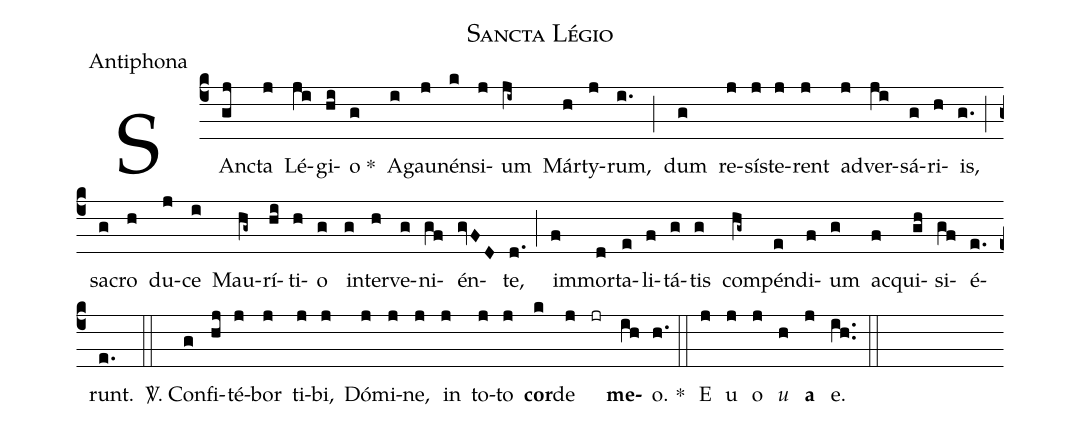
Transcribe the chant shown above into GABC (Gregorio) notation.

name:Sancta Légio;
office-part:Antiphona;
%%
(c4) SAn(gj)cta(j) Lé(ji)gi(hi)o *(g) A(i)gau(j)nén(k)si(j)um(ji~) Már(h)ty(j)rum,(i.) (;) dum(g) re(j)sí(j)ste(j)rent(j) ad(j)ver(ji)sá(g)ri(h)is,(g.) (;) sa(g)cro(h) du(j)ce(i) Mau(hg~)rí(hi)ti(h)o(g) in(g)ter(h)ve(g)ni(gf)én(gvFD)te,(d.) (;) im(f)mor(d)ta(e)li(f)tá(g)tis(g) com(hg~)pén(e)di(f)um(g) ac(f)qui(gh)si(gf)é(e.)runt.(e.) (::)

<sp>V/</sp>. Con(g)fi(hj)té(j)bor(j) ti(j)bi,(j) Dó(j)mi(j)ne,(j) in(j) to(j)to(j) <b>cor</b>(k)de(j) (jr) <b>me</b>(ih)o. *(h.) (::)

E(j) u(j) o(j) <i>u</i>(h) <b>a</b>(j) e.(ih..) (::)
